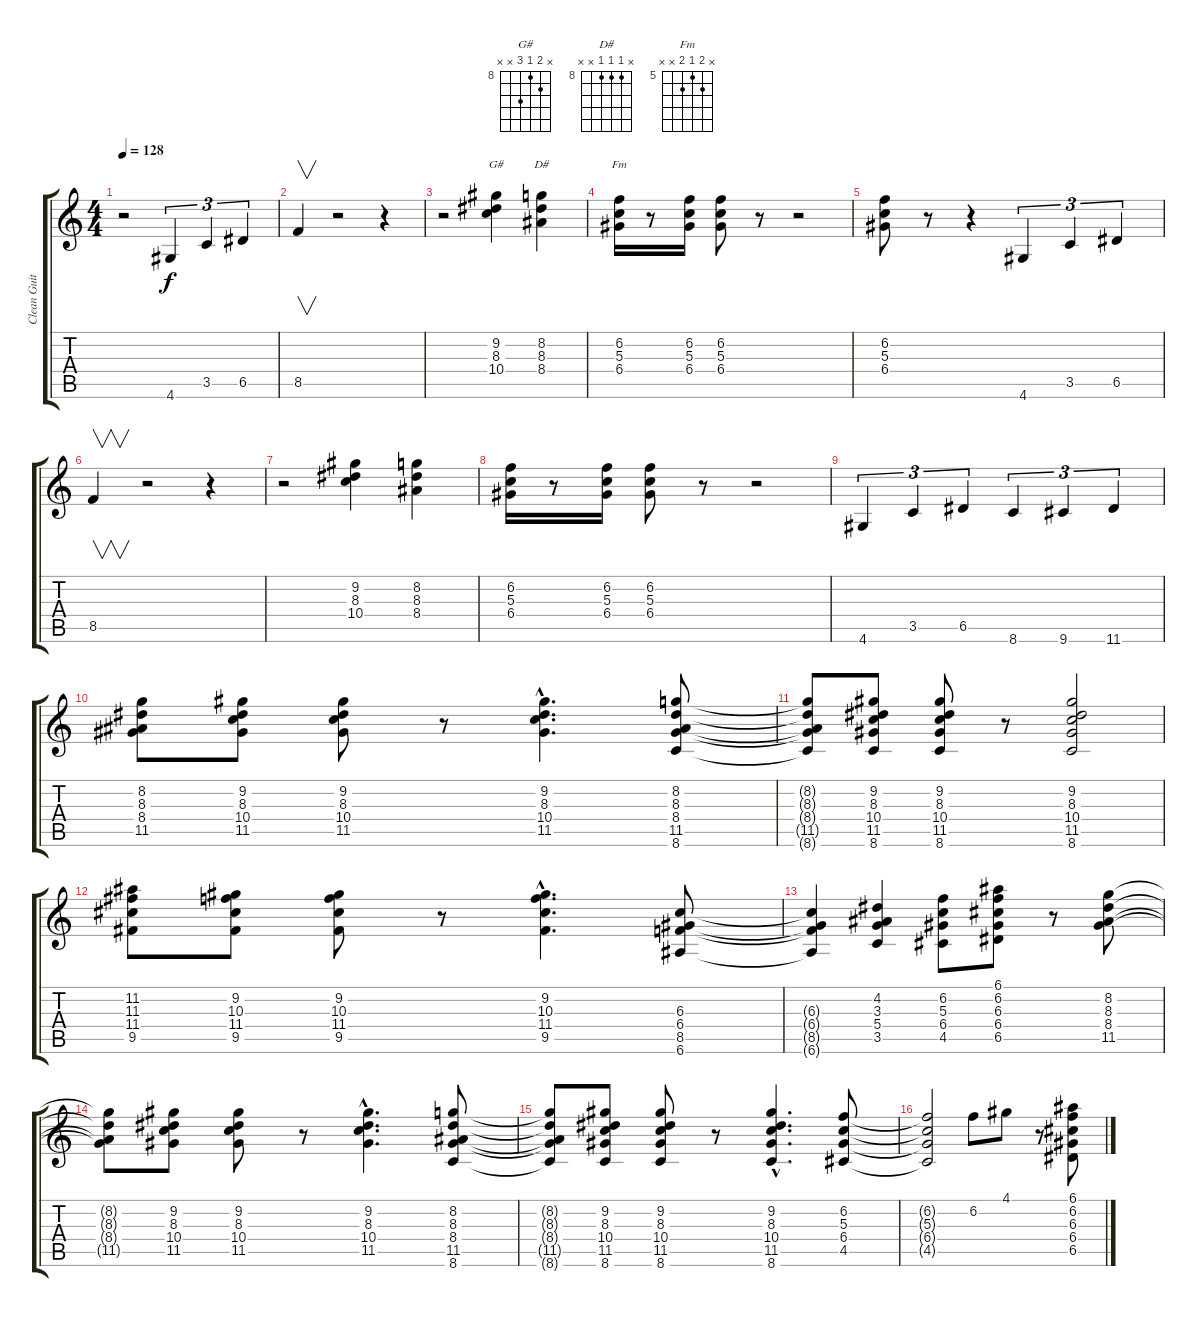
\track ("Clean Guitar" "Clean Guit") {instrument electricguitarclean}
\staff {score tabs}
\tuning (E4 B3 G3 D3 A2 E2) {hide}
\chord ("G#" x 9 8 10 x x) {firstfret 8}
\chord ("D#" x 8 8 8 x x) {firstfret 8}
\chord ("Fm" x 6 5 6 x x) {firstfret 5}
\ts (4 4)
\tempo 128
\clef g2
\ks c
r.2{dy f instrument electricguitarclean} 4.6.4{tu (3 2)} 3.5.4{tu (3 2)} 6.5.4{tu (3 2)} |
8.5.4{v} r.2 r.4 |
r.2 (9.2 8.3 10.4).4{ch "G#"} (8.2 8.3 8.4).4{ch "D#"} |
(6.2 5.3 6.4).16{ch "Fm"} r.8 (6.2 5.3 6.4).16 (6.2 5.3 6.4).8 r.8 r.2 |
(6.2 5.3 6.4).8 r.8 r.4 4.6.4{tu (3 2)} 3.5.4{tu (3 2)} 6.5.4{tu (3 2)} |
8.5.4{v} r.2 r.4 |
r.2 (9.2 8.3 10.4).4 (8.2 8.3 8.4).4 |
(6.2 5.3 6.4).16 r.8 (6.2 5.3 6.4).16 (6.2 5.3 6.4).8 r.8 r.2 |
4.6.4{tu (3 2)} 3.5.4{tu (3 2)} 6.5.4{tu (3 2)} 8.6.4{tu (3 2)} 9.6.4{tu (3 2)} 11.6.4{tu (3 2)} |
(8.2 8.3 8.4 11.5).8 (9.2 8.3 10.4 11.5).8 (9.2 8.3 10.4 11.5).8 r.8 (9.2{hac} 8.3{hac} 10.4{hac} 11.5{hac}).4{d} (8.2 8.3 8.4 11.5 8.6).8 |
(8.2{t} 8.3{t} 8.4{t} 11.5{t} 8.6{t}).8 (9.2 8.3 10.4 11.5 8.6).8 (9.2 8.3 10.4 11.5 8.6).8 r.8 (9.2 8.3 10.4 11.5 8.6).2 |
(11.2 11.3 11.4 9.5).8 (9.2 10.3 11.4 9.5).8 (9.2 10.3 11.4 9.5).8 r.8 (9.2{hac} 10.3{hac} 11.4{hac} 9.5{hac}).4{d} (6.3 6.4 8.5 6.6).8 |
(6.3{t} 6.4{t} 8.5{t} 6.6{t}).4 (4.2 3.3 5.4 3.5).4 (6.2 5.3 6.4 4.5).8 (6.1 6.2 6.3 6.4 6.5).8 r.8 (8.2 8.3 8.4 11.5).8 |
(8.2{t} 8.3{t} 8.4{t} 11.5{t}).8 (9.2 8.3 10.4 11.5).8 (9.2 8.3 10.4 11.5).8 r.8 (9.2{hac} 8.3{hac} 10.4{hac} 11.5{hac}).4{d} (8.2 8.3 8.4 11.5 8.6).8 |
(8.2{t} 8.3{t} 8.4{t} 11.5{t} 8.6{t}).8 (9.2 8.3 10.4 11.5 8.6).8 (9.2 8.3 10.4 11.5 8.6).8 r.8 (9.2{hac} 8.3{hac} 10.4{hac} 11.5{hac} 8.6{hac}).4{d} (6.2 5.3 6.4 4.5).8 |
(6.2{t} 5.3{t} 6.4{t} 4.5{t}).2 6.2.8 4.1.8 r.8 (6.1 6.2 6.3 6.4 6.5).8
